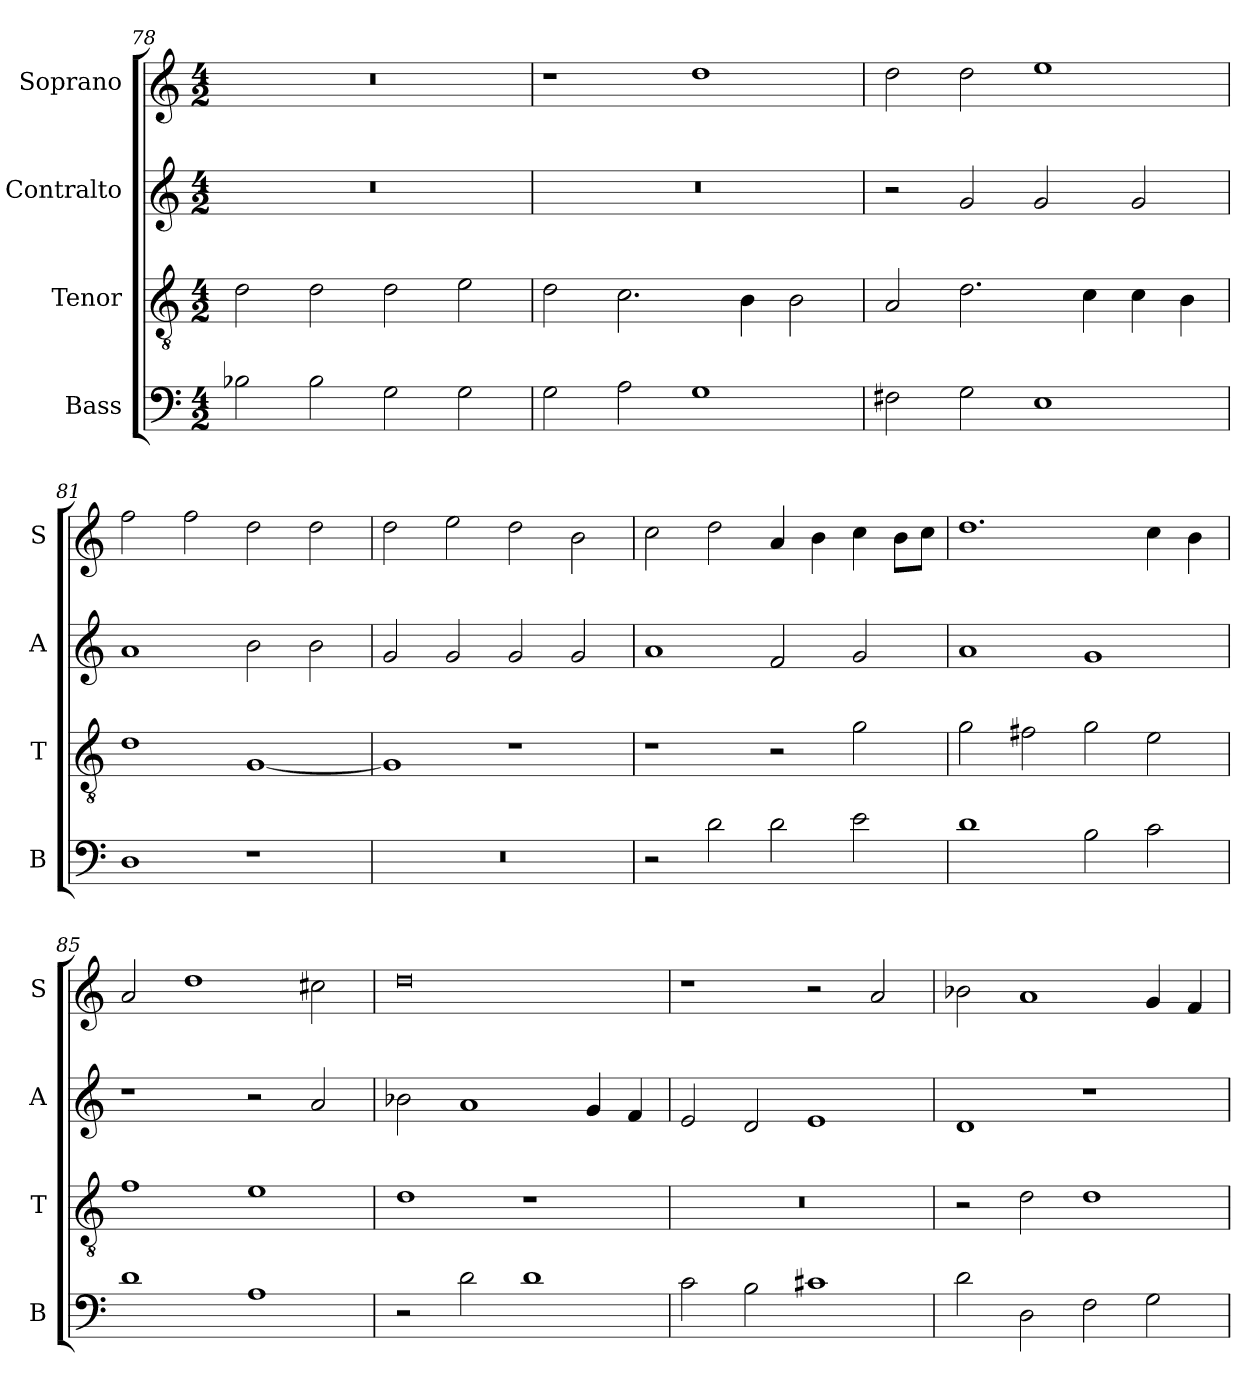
**kern	**kern	**kern	**kern
*part4	*part3	*part2	*part1
*staff4	*staff3	*staff2	*staff1
*I"Bass	*I"Tenor	*I"Contralto	*I"Soprano
*I'B	*I'T	*I'A	*I'S
*clefF4	*clefGv2	*clefG2	*clefG2
*k[]	*k[]	*k[]	*k[]
*M4/2	*M4/2	*M4/2	*M4/2
=78	=78	=78	=78
2B-X	2d	0r	0r
2B-	2d	.	.
2G	2d	.	.
2G	2e	.	.
=79	=79	=79	=79
2G	2d	0r	1r
2A	2.c	.	.
1G	.	.	1dd
.	4B	.	.
.	2B	.	.
=80	=80	=80	=80
2F#X	2A	2r	2dd
2G	2.d	2g	2dd
1E	.	2g	1ee
.	4c	.	.
.	4c	2g	.
.	4B	.	.
=81	=81	=81	=81
1D	1d	1a	2ff
.	.	.	2ff
1r	[1G	2b	2dd
.	.	2b	2dd
=82	=82	=82	=82
0r	1G]	2g	2dd
.	.	2g	2ee
.	1r	2g	2dd
.	.	2g	2b
=83	=83	=83	=83
2r	1r	1a	2cc
2d	.	.	2dd
2d	2r	2f	4a
.	.	.	4b
2e	2g	2g	4cc
.	.	.	8b\L
.	.	.	8cc\J
=84	=84	=84	=84
1d	2g	1a	1.dd
.	2f#X	.	.
2B	2g	1g	.
2c	2e	.	4cc
.	.	.	4b
=85	=85	=85	=85
1d	1f	1r	2a
.	.	.	1dd
1A	1e	2r	.
.	.	2a	2cc#X
=86	=86	=86	=86
2r	1d	2b-X	0dd
2d	.	1a	.
1d	1r	.	.
.	.	4g	.
.	.	4f	.
=87	=87	=87	=87
2c	0r	2e	1r
2B	.	2d	.
1c#X	.	1e	2r
.	.	.	2a
=88	=88	=88	=88
2d	2r	1d	2b-X
2D	2d	.	1a
2F	1d	1r	.
2G	.	.	4g
.	.	.	4f
=	=	=	=
*-	*-	*-	*-
